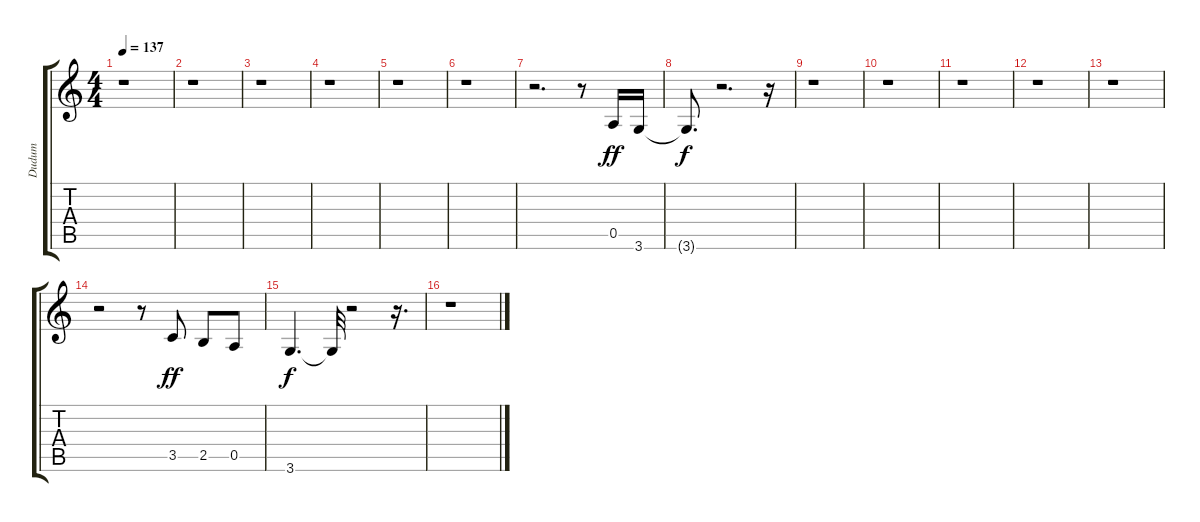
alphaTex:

\track ("Dudum" "Dudum") {instrument acousticguitarsteel}
\staff {score tabs}
\tuning (E4 B3 G3 D3 A2 E2) {hide}
\ts (4 4)
\tempo 137
\clef g2
\ks c
r.1{dy f} |
r.1 |
r.1 |
r.1 |
r.1 |
r.1 |
r.2{d} r.8 0.5.16{dy ff} 3.6.16 |
3.6{t}.8{d dy f} r.2{d} r.16 |
r.1 |
r.1 |
r.1 |
r.1 |
r.1 |
r.2 r.8 3.5.8{dy ff} 2.5.8 0.5.8 |
3.6.4{d dy f} 3.6{t}.32 r.2 r.16{d} |
r.1
